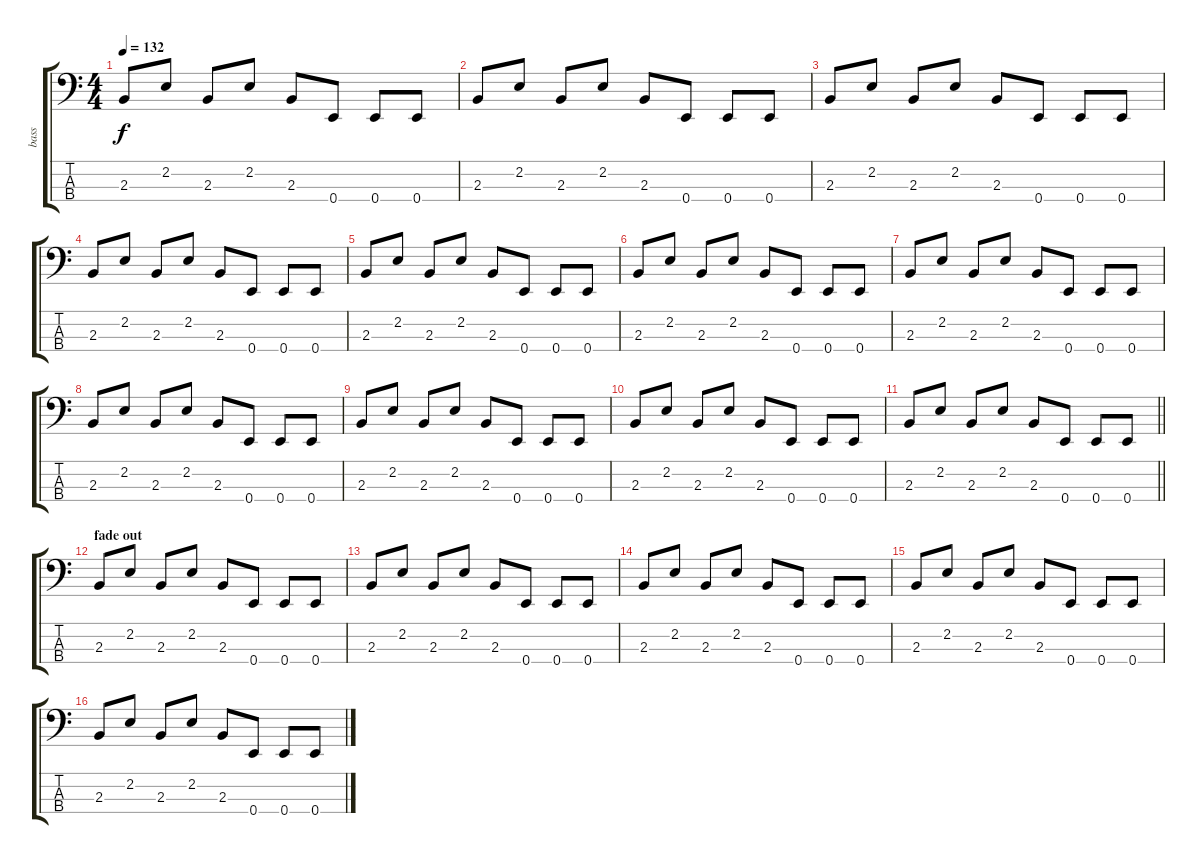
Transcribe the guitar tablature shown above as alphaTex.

\track ("bass" "bass") {instrument electricbassfinger}
\staff {score tabs}
\tuning (G2 D2 A1 E1) {hide}
\ts (4 4)
\tempo 132
\clef f4
\ks c
2.3.8{dy f} 2.2.8 2.3.8 2.2.8 2.3.8 0.4.8 0.4.8 0.4.8 |
2.3.8 2.2.8 2.3.8 2.2.8 2.3.8 0.4.8 0.4.8 0.4.8 |
2.3.8 2.2.8 2.3.8 2.2.8 2.3.8 0.4.8 0.4.8 0.4.8 |
2.3.8 2.2.8 2.3.8 2.2.8 2.3.8 0.4.8 0.4.8 0.4.8 |
2.3.8 2.2.8 2.3.8 2.2.8 2.3.8 0.4.8 0.4.8 0.4.8 |
2.3.8 2.2.8 2.3.8 2.2.8 2.3.8 0.4.8 0.4.8 0.4.8 |
2.3.8 2.2.8 2.3.8 2.2.8 2.3.8 0.4.8 0.4.8 0.4.8 |
2.3.8 2.2.8 2.3.8 2.2.8 2.3.8 0.4.8 0.4.8 0.4.8 |
2.3.8 2.2.8 2.3.8 2.2.8 2.3.8 0.4.8 0.4.8 0.4.8 |
2.3.8 2.2.8 2.3.8 2.2.8 2.3.8 0.4.8 0.4.8 0.4.8 |
\barLineRight lightlight
2.3.8 2.2.8 2.3.8 2.2.8 2.3.8 0.4.8 0.4.8 0.4.8 |
\section ("" "fade out")
2.3.8 2.2.8 2.3.8 2.2.8 2.3.8 0.4.8 0.4.8 0.4.8 |
2.3.8 2.2.8 2.3.8 2.2.8 2.3.8 0.4.8 0.4.8 0.4.8 |
2.3.8 2.2.8 2.3.8 2.2.8 2.3.8 0.4.8 0.4.8 0.4.8 |
2.3.8 2.2.8 2.3.8 2.2.8 2.3.8 0.4.8 0.4.8 0.4.8 |
2.3.8 2.2.8 2.3.8 2.2.8 2.3.8 0.4.8 0.4.8 0.4.8
